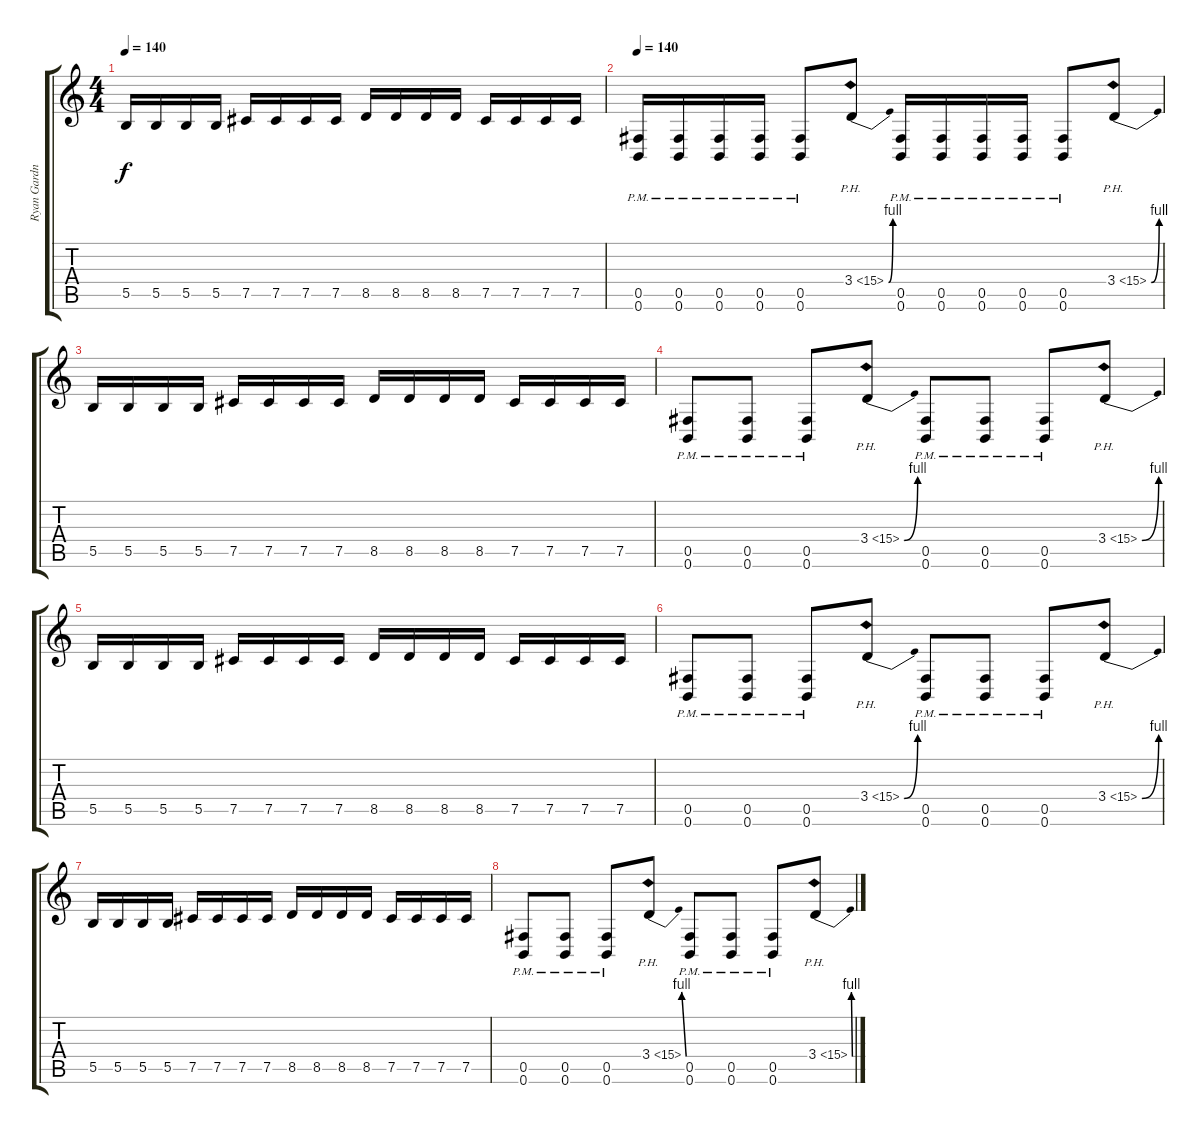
\track ("Ryan Gardner" "Ryan Gardn") {instrument distortionguitar}
\staff {score tabs}
\tuning (Db4 Ab3 E3 B2 Gb2 B1) {hide}
\ts (4 4)
\tempo 140
\clef g2
\ks c
5.5.16{dy f} 5.5.16 5.5.16 5.5.16 7.5.16 7.5.16 7.5.16 7.5.16 8.5.16 8.5.16 8.5.16 8.5.16 7.5.16 7.5.16 7.5.16 7.5.16 |
\tempo 140
(0.5{pm} 0.6{pm}).16 (0.5{pm} 0.6{pm}).16 (0.5{pm} 0.6{pm}).16 (0.5{pm} 0.6{pm}).16 (0.5{pm} 0.6{pm}).8 3.4{be (bend 0 0 60 4) ph 12}.8 (0.5{pm} 0.6{pm}).16 (0.5{pm} 0.6{pm}).16 (0.5{pm} 0.6{pm}).16 (0.5{pm} 0.6{pm}).16 (0.5{pm} 0.6{pm}).8 3.4{be (bend 0 0 60 4) ph 12}.8 |
5.5.16 5.5.16 5.5.16 5.5.16 7.5.16 7.5.16 7.5.16 7.5.16 8.5.16 8.5.16 8.5.16 8.5.16 7.5.16 7.5.16 7.5.16 7.5.16 |
(0.5{pm} 0.6{pm}).8 (0.5{pm} 0.6{pm}).8 (0.5{pm} 0.6{pm}).8 3.4{be (bend 0 0 60 4) ph 12}.8 (0.5{pm} 0.6{pm}).8 (0.5{pm} 0.6{pm}).8 (0.5{pm} 0.6{pm}).8 3.4{be (bend 0 0 60 4) ph 12}.8 |
5.5.16 5.5.16 5.5.16 5.5.16 7.5.16 7.5.16 7.5.16 7.5.16 8.5.16 8.5.16 8.5.16 8.5.16 7.5.16 7.5.16 7.5.16 7.5.16 |
(0.5{pm} 0.6{pm}).8 (0.5{pm} 0.6{pm}).8 (0.5{pm} 0.6{pm}).8 3.4{be (bend 0 0 60 4) ph 12}.8 (0.5{pm} 0.6{pm}).8 (0.5{pm} 0.6{pm}).8 (0.5{pm} 0.6{pm}).8 3.4{be (bend 0 0 60 4) ph 12}.8 |
5.5.16 5.5.16 5.5.16 5.5.16 7.5.16 7.5.16 7.5.16 7.5.16 8.5.16 8.5.16 8.5.16 8.5.16 7.5.16 7.5.16 7.5.16 7.5.16 |
(0.5{pm} 0.6{pm}).8 (0.5{pm} 0.6{pm}).8 (0.5{pm} 0.6{pm}).8 3.4{be (bend 0 0 60 4) ph 12}.8 (0.5{pm} 0.6{pm}).8 (0.5{pm} 0.6{pm}).8 (0.5{pm} 0.6{pm}).8 3.4{be (bend 0 0 60 4) ph 12}.8
